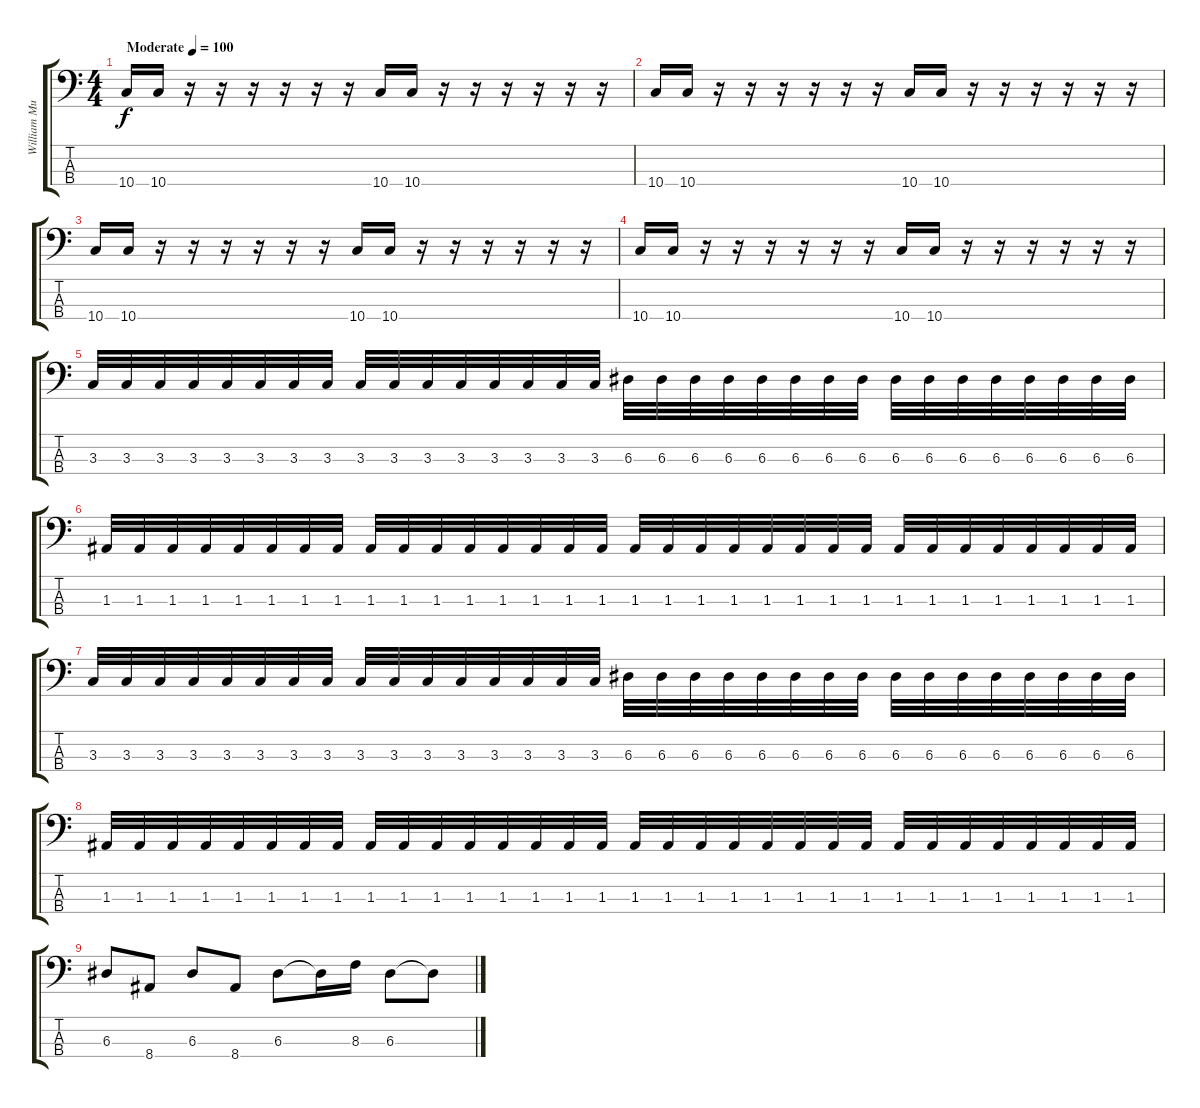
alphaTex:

\track ("William Murderface" "William Mu") {instrument electricbasspick}
\staff {score tabs}
\tuning (G2 D2 A1 D1) {hide}
\ts (4 4)
\tempo (100 "Moderate")
\clef f4
\ks c
10.4.16{dy f instrument electricbasspick} 10.4.16 r.16 r.16 r.16 r.16 r.16 r.16 10.4.16 10.4.16 r.16 r.16 r.16 r.16 r.16 r.16 |
10.4.16 10.4.16 r.16 r.16 r.16 r.16 r.16 r.16 10.4.16 10.4.16 r.16 r.16 r.16 r.16 r.16 r.16 |
10.4.16 10.4.16 r.16 r.16 r.16 r.16 r.16 r.16 10.4.16 10.4.16 r.16 r.16 r.16 r.16 r.16 r.16 |
10.4.16 10.4.16 r.16 r.16 r.16 r.16 r.16 r.16 10.4.16 10.4.16 r.16 r.16 r.16 r.16 r.16 r.16 |
3.3.32 3.3.32 3.3.32 3.3.32 3.3.32 3.3.32 3.3.32 3.3.32 3.3.32 3.3.32 3.3.32 3.3.32 3.3.32 3.3.32 3.3.32 3.3.32 6.3.32 6.3.32 6.3.32 6.3.32 6.3.32 6.3.32 6.3.32 6.3.32 6.3.32 6.3.32 6.3.32 6.3.32 6.3.32 6.3.32 6.3.32 6.3.32 |
1.3.32 1.3.32 1.3.32 1.3.32 1.3.32 1.3.32 1.3.32 1.3.32 1.3.32 1.3.32 1.3.32 1.3.32 1.3.32 1.3.32 1.3.32 1.3.32 1.3.32 1.3.32 1.3.32 1.3.32 1.3.32 1.3.32 1.3.32 1.3.32 1.3.32 1.3.32 1.3.32 1.3.32 1.3.32 1.3.32 1.3.32 1.3.32 |
3.3.32 3.3.32 3.3.32 3.3.32 3.3.32 3.3.32 3.3.32 3.3.32 3.3.32 3.3.32 3.3.32 3.3.32 3.3.32 3.3.32 3.3.32 3.3.32 6.3.32 6.3.32 6.3.32 6.3.32 6.3.32 6.3.32 6.3.32 6.3.32 6.3.32 6.3.32 6.3.32 6.3.32 6.3.32 6.3.32 6.3.32 6.3.32 |
1.3.32 1.3.32 1.3.32 1.3.32 1.3.32 1.3.32 1.3.32 1.3.32 1.3.32 1.3.32 1.3.32 1.3.32 1.3.32 1.3.32 1.3.32 1.3.32 1.3.32 1.3.32 1.3.32 1.3.32 1.3.32 1.3.32 1.3.32 1.3.32 1.3.32 1.3.32 1.3.32 1.3.32 1.3.32 1.3.32 1.3.32 1.3.32 |
6.3.8 8.4.8 6.3.8 8.4.8 6.3.8 6.3{t}.16 8.3.16 6.3.8 6.3{t}.8
